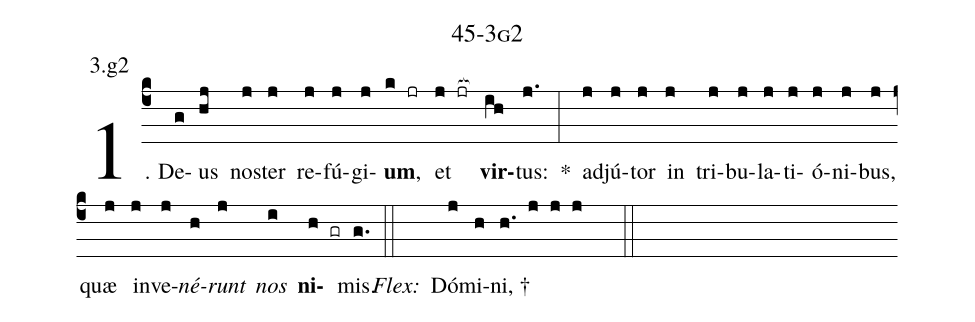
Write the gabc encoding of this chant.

name: 45-3g2;
annotation: 3.g2;
%%
(c4)1. De(g)us(hj) nos(j)ter(j) re(j)fú(j)gi(j)<b>um</b>,(k jr) et(j jr[ocb:1{]) <b>vir</b>(ih[ocb:0}])tus:(j.) *(:) ad(j)jú(j)tor(j) in(j) tri(j)bu(j)la(j)ti(j)ó(j)ni(j)bus,(j) quæ(j) in(j)ve(j)<i>né</i>(h)<i>runt</i>(j) <i>nos</i>(i) <b>ni</b>(h gr)mis.(g.) (::)
<i>Flex:</i>()  Dó(j)mi(h)ni, †(h. j j j  ::)
